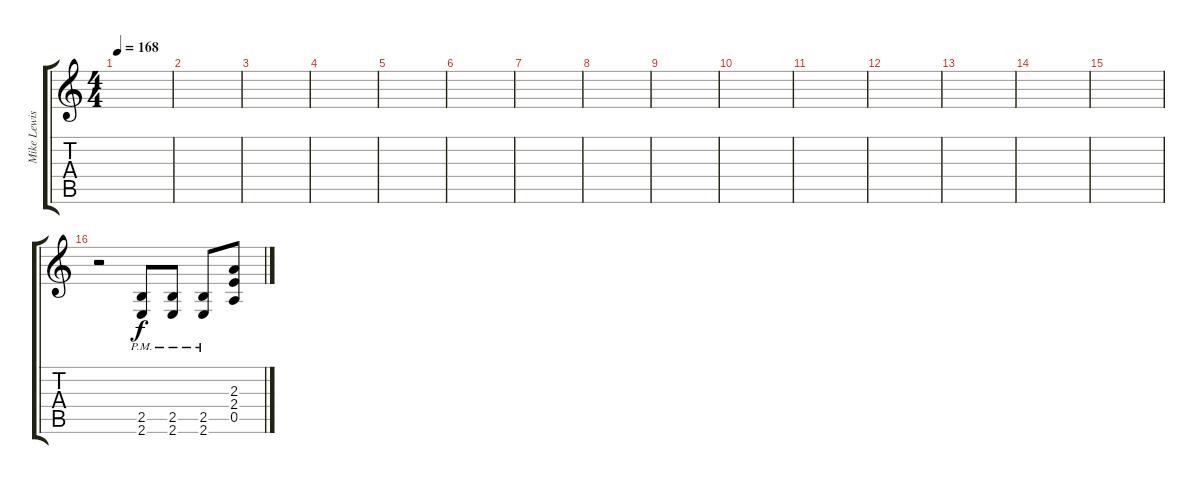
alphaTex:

\track ("Mike Lewis" "Mike Lewis") {instrument distortionguitar}
\staff {score tabs}
\tuning (E4 B3 G3 D3 A2 D2) {hide}
\ts (4 4)
\tempo 168
\clef g2
\ks c
|
|
|
|
|
|
|
|
|
|
|
|
|
|
|
r.2 (2.5{pm} 2.6{pm}).8 (2.5{pm} 2.6{pm}).8 (2.5{pm} 2.6{pm}).8 (2.3 2.4 0.5).8
